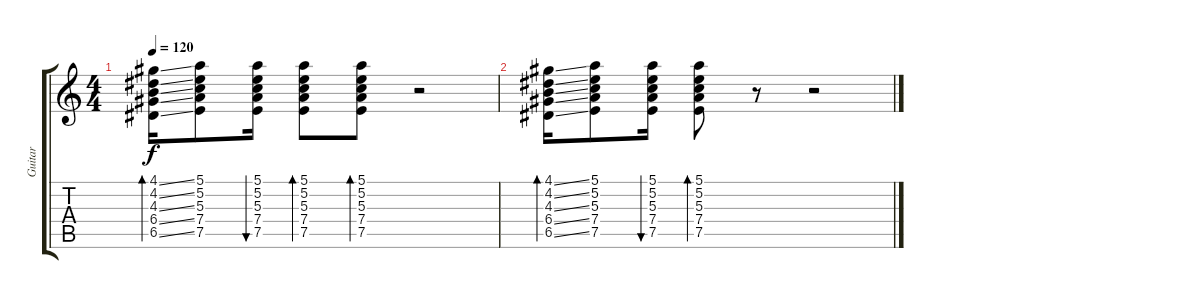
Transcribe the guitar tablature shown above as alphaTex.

\track ("Guitar" "Guitar") {instrument electricguitarclean}
\staff {score tabs}
\tuning (E4 B3 G3 D3 A2 E2) {hide}
\ts (4 4)
\tempo 120
\clef g2
\ks c
(4.1{ss} 4.2{ss} 4.3{ss} 6.4{ss} 6.5{ss}).16{bd 60 dy f} (5.1 5.2 5.3 7.4 7.5).8 (5.1 5.2 5.3 7.4 7.5).16{bu 120} (5.1 5.2 5.3 7.4 7.5).8{bd 30} (5.1 5.2 5.3 7.4 7.5).8{bd 30} r.2 |
(4.1{ss} 4.2{ss} 4.3{ss} 6.4{ss} 6.5{ss}).16{bd 30} (5.1 5.2 5.3 7.4 7.5).8 (5.1 5.2 5.3 7.4 7.5).16{bu 120} (5.1 5.2 5.3 7.4 7.5).8{bd 30} r.8 r.2
